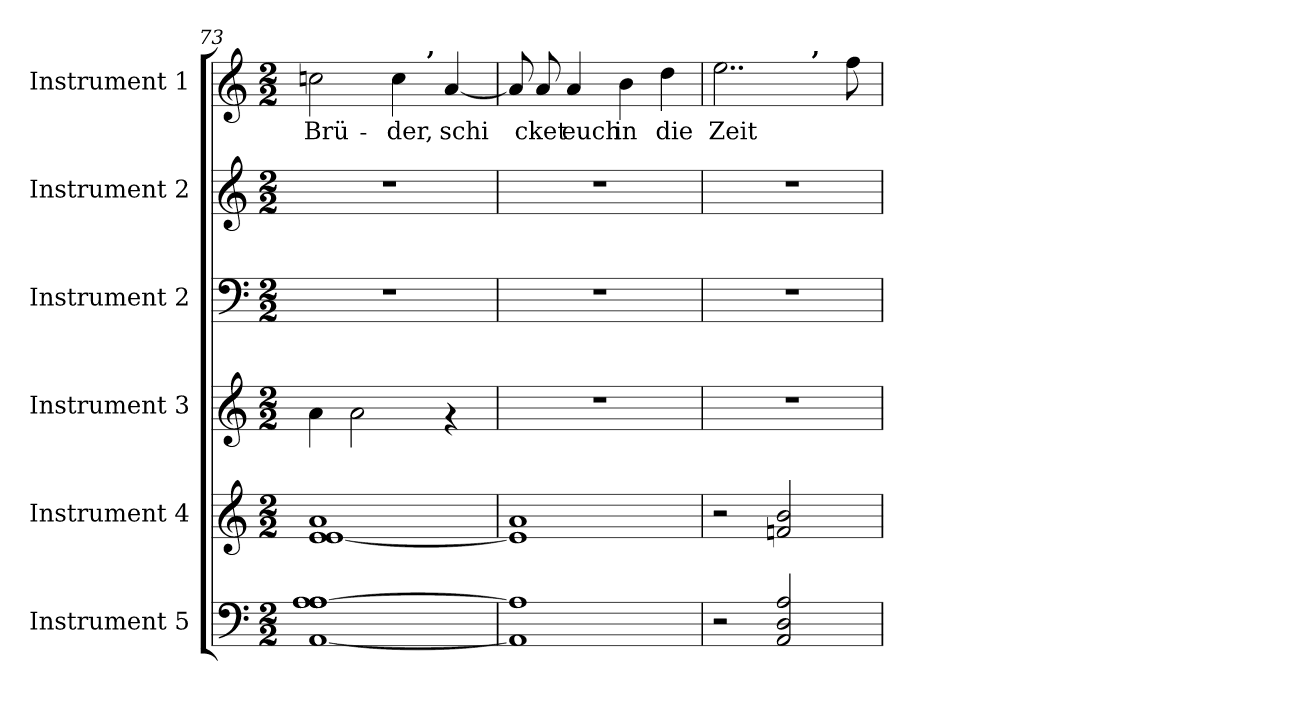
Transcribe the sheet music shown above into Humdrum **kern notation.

**kern	**kern	**kern	**kern	**kern	**kern	**text
*part6	*part5	*part4	*part3	*part2	*part1	*part1
*staff6	*staff5	*staff4	*staff3	*staff2	*staff1	*staff1
*I"Instrument 5	*I"Instrument 4	*I"Instrument 3	*I"Instrument 2	*I"Instrument 2	*I"Instrument 1	*
!!LO:PB:g=z
*clefF4	*clefG2	*clefG2	*clefF4	*clefG2	*clefG2	*
*k[]	*k[]	*k[]	*k[]	*k[]	*k[]	*
*C:	*C:	*C:	*C:	*C:	*C:	*
*M2/2	*M2/2	*M2/2	*M2/2	*M2/2	*M2/2	*
=73	=73	=73	=73	=73	=73	=73
!	!	!	!	!	!	!LO:LY:b:cj
*	*	*	*	*	*^	*
1A 1A [<1AA [>1A	1a 1e [<1e	4a\	1r	1r	2ccn\	2ryy	Brü-
.	.	2a\	.	.	.	.	.
!	!	!	!	!	!	!	!LO:LY:b:cj
.	.	.	.	.	4cc\	8.ryy	-der,
!	!	!	!	!	!	!LO:TX:a:B:t=,	!
.	.	.	.	.	.	4ryy	.
!	!	!	!	!	!	!	!LO:LY:b:cj
.	.	4rf	.	.	[<4a/	.	schi-
.	.	.	.	.	.	16ryy	.
=74	=74	=74	=74	=74	=74	=74	=74
!	!	!	!	!	!	!	!LO:LY:b:cj
*	*	*	*	*	*v	*v	*
1A] 1AA]	1a 1e]	1r	1r	1r	8a/]	--
!	!	!	!	!	!	!LO:LY:b:cj
.	.	.	.	.	8a/	-cket
!	!	!	!	!	!	!LO:LY:b:cj
.	.	.	.	.	4a/	euch
!	!	!	!	!	!	!LO:LY:b:cj
.	.	.	.	.	4b\	in
!	!	!	!	!	!	!LO:LY:b:cj
.	.	.	.	.	4dd\	die
=75	=75	=75	=75	=75	=75	=75
!	!	!	!	!	!	!LO:LY:b:cj
*	*	*	*	*	*^	*
2r	2r	1r	1r	1r	2..ee\	2ryy	Zeit
2A/ 2D/ 2AA/	2b/ 2fn/	.	.	.	.	8.ryy	.
!	!	!	!	!	!	!LO:TX:a:B:t=,	!
.	.	.	.	.	.	4ryy	.
!	!	!	!	!	!	!	!LO:LY:b:cj
.	.	.	.	.	8ff\	.	.
.	.	.	.	.	.	16ryy	.
*	*	*	*	*	*v	*v	*
=	=	=	=	=	=	=
*-	*-	*-	*-	*-	*-	*-
